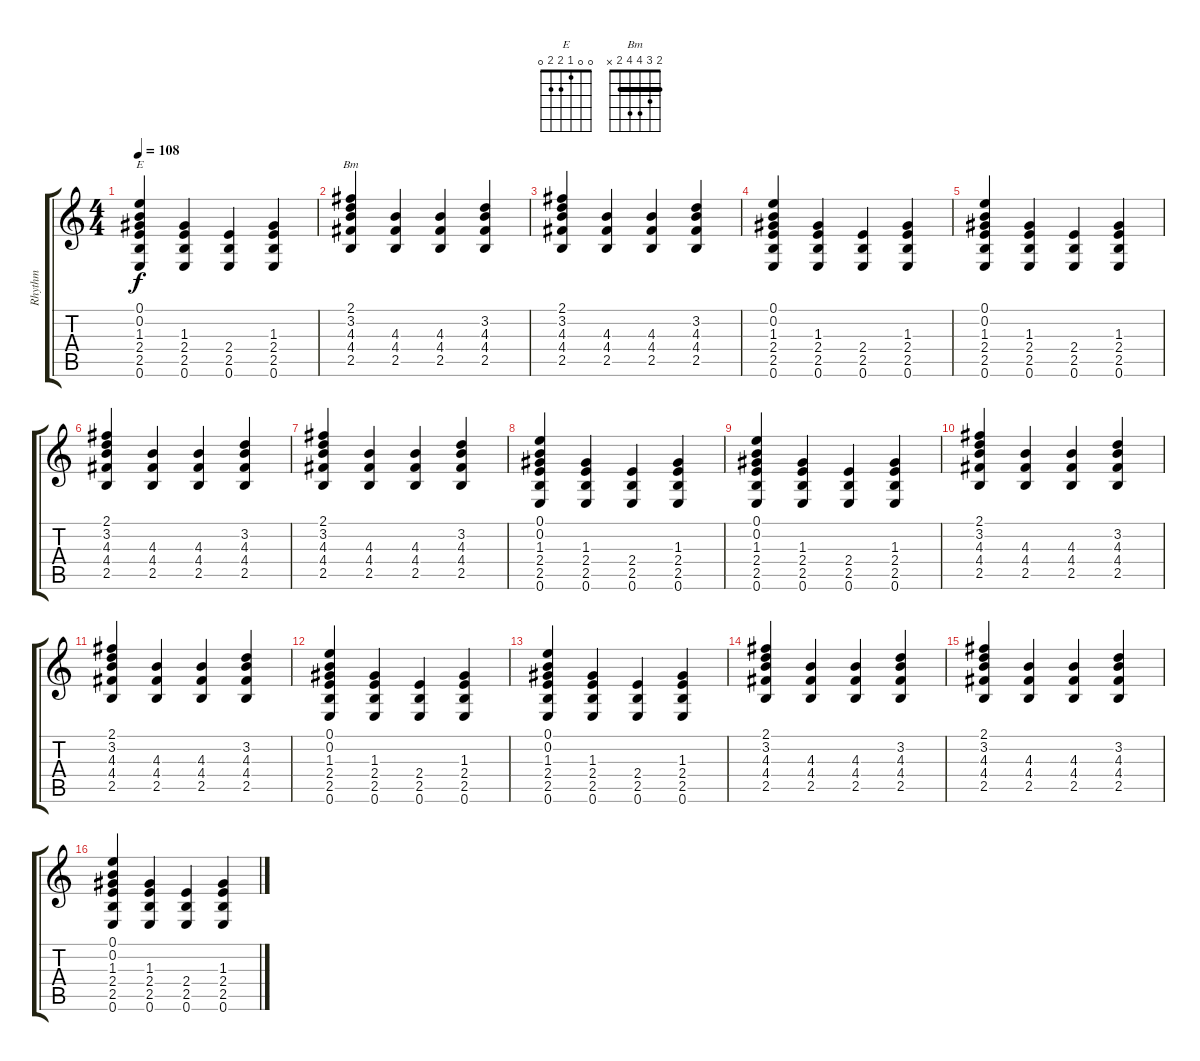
\track ("Rhythm" "Rhythm") {instrument overdrivenguitar}
\staff {score tabs}
\tuning (E4 B3 G3 D3 A2 E2) {hide}
\chord ("E" 0 0 1 2 2 0)
\chord ("Bm" 2 3 4 4 2 x) {barre 2}
\ts (4 4)
\tempo 108
\clef g2
\ks c
(0.1 0.2 1.3 2.4 2.5 0.6).4{ch "E" dy f} (1.3 2.4 2.5 0.6).4 (2.4 2.5 0.6).4 (1.3 2.4 2.5 0.6).4 |
(2.1 3.2 4.3 4.4 2.5).4{ch "Bm"} (4.3 4.4 2.5).4 (4.3 4.4 2.5).4 (3.2 4.3 4.4 2.5).4 |
(2.1 3.2 4.3 4.4 2.5).4 (4.3 4.4 2.5).4 (4.3 4.4 2.5).4 (3.2 4.3 4.4 2.5).4 |
(0.1 0.2 1.3 2.4 2.5 0.6).4 (1.3 2.4 2.5 0.6).4 (2.4 2.5 0.6).4 (1.3 2.4 2.5 0.6).4 |
(0.1 0.2 1.3 2.4 2.5 0.6).4 (1.3 2.4 2.5 0.6).4 (2.4 2.5 0.6).4 (1.3 2.4 2.5 0.6).4 |
(2.1 3.2 4.3 4.4 2.5).4 (4.3 4.4 2.5).4 (4.3 4.4 2.5).4 (3.2 4.3 4.4 2.5).4 |
(2.1 3.2 4.3 4.4 2.5).4 (4.3 4.4 2.5).4 (4.3 4.4 2.5).4 (3.2 4.3 4.4 2.5).4 |
(0.1 0.2 1.3 2.4 2.5 0.6).4 (1.3 2.4 2.5 0.6).4 (2.4 2.5 0.6).4 (1.3 2.4 2.5 0.6).4 |
(0.1 0.2 1.3 2.4 2.5 0.6).4 (1.3 2.4 2.5 0.6).4 (2.4 2.5 0.6).4 (1.3 2.4 2.5 0.6).4 |
(2.1 3.2 4.3 4.4 2.5).4 (4.3 4.4 2.5).4 (4.3 4.4 2.5).4 (3.2 4.3 4.4 2.5).4 |
(2.1 3.2 4.3 4.4 2.5).4 (4.3 4.4 2.5).4 (4.3 4.4 2.5).4 (3.2 4.3 4.4 2.5).4 |
(0.1 0.2 1.3 2.4 2.5 0.6).4 (1.3 2.4 2.5 0.6).4 (2.4 2.5 0.6).4 (1.3 2.4 2.5 0.6).4 |
(0.1 0.2 1.3 2.4 2.5 0.6).4 (1.3 2.4 2.5 0.6).4 (2.4 2.5 0.6).4 (1.3 2.4 2.5 0.6).4 |
(2.1 3.2 4.3 4.4 2.5).4 (4.3 4.4 2.5).4 (4.3 4.4 2.5).4 (3.2 4.3 4.4 2.5).4 |
(2.1 3.2 4.3 4.4 2.5).4 (4.3 4.4 2.5).4 (4.3 4.4 2.5).4 (3.2 4.3 4.4 2.5).4 |
(0.1 0.2 1.3 2.4 2.5 0.6).4 (1.3 2.4 2.5 0.6).4 (2.4 2.5 0.6).4 (1.3 2.4 2.5 0.6).4
